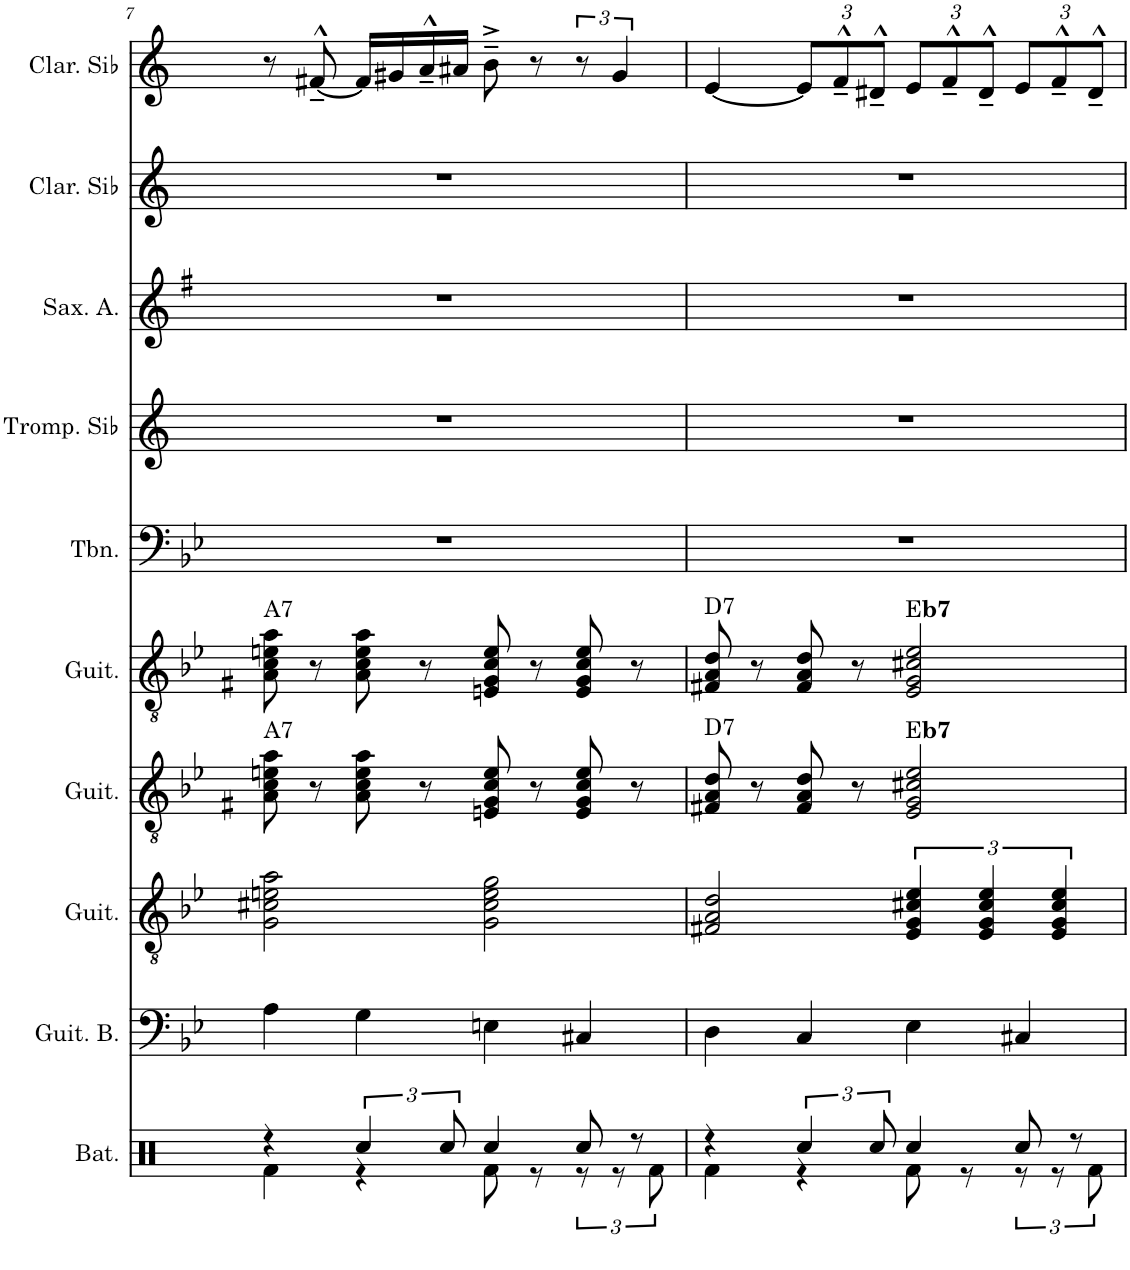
**kern	**kern	**kern	**kern	**kern	**kern	**kern	**kern	**kern	**kern
*part10	*part9	*part8	*part7	*part6	*part5	*part4	*part3	*part2	*part1
*staff10	*staff9	*staff8	*staff7	*staff6	*staff5	*staff4	*staff3	*staff2	*staff1
*I"Batterie	*I"Guitare Basse	*I"Guitare acoustique	*I"Guitare acoustique	*I"Guitare classique	*I"Trombone	*I"Trompette en Sib	*I"Saxophone Alto	*I"Clarinette en Sib	*I"Clarinette en Sib
*I'Bat.	*I'Guit. B.	*I'Guit.	*I'Guit.	*I'Guit.	*I'Tbn.	*I'Tromp. Sib	*I'Sax. A.	*I'Clar. Sib	*I'Clar. Sib
!!LO:PB:g=z
*clefX	*clefF4	*clefGv2	*clefGv2	*clefGv2	*clefF4	*clefG2	*clefG2	*clefG2	*clefG2
*	*Trd7c12	*	*	*	*	*Trd1c2	*Trd5c9	*Trd1c2	*Trd1c2
*k[]	*k[b-e-]	*k[b-e-]	*k[b-e-]	*k[b-e-]	*k[b-e-]	*k[]	*k[f#]	*k[]	*k[]
*M4/4	*M4/4	*M4/4	*M4/4	*M4/4	*M4/4	*M4/4	*M4/4	*M4/4	*M4/4
=7	=7	=7	=7	=7	=7	=7	=7	=7	=7
*^	*	*	*	*	*	*	*	*	*
!	!	!	!	!	!LO:TX:a:t=A7	!	!	!	!	!
!	!	!	!	!LO:TX:a:t=A7	!	!	!	!	!	!
4r	4Rf\	4A\	2G\ 2c#X\ 2en\ 2a\	8A\ 8c#X\ 8en\ 8a\	8A\ 8c#X\ 8en\ 8a\	1r	1r	1r	1r	8r
.	.	.	.	8r	8r	.	.	.	.	[8f#X~^^/
6Rcc/	4r	4G\	.	8A\ 8c#\ 8e\ 8a\	8A\ 8c#\ 8e\ 8a\	.	.	.	.	16f#/LL]
.	.	.	.	.	.	.	.	.	.	16g#X/
.	.	.	.	8r	8r	.	.	.	.	16a~^^/
12Rcc/	.	.	.	.	.	.	.	.	.	.
.	.	.	.	.	.	.	.	.	.	16a#X/JJ
4Rcc/	8Rf\	4En\	2G\ 2c#\ 2e\ 2g\	8En/ 8G/ 8c#/ 8e/	8En/ 8G/ 8c#/ 8e/	.	.	.	.	8b~^\
.	8r	.	.	8r	8r	.	.	.	.	8r
8Rcc/	12r	4C#X/	.	8E/ 8G/ 8c#/ 8e/	8E/ 8G/ 8c#/ 8e/	.	.	.	.	12r
.	12r	.	.	.	.	.	.	.	.	6g#/
8r	.	.	.	8r	8r	.	.	.	.	.
.	12Rf\	.	.	.	.	.	.	.	.	.
=8	=8	=8	=8	=8	=8	=8	=8	=8	=8	=8
!	!	!	!	!	!LO:TX:a:t=D7	!	!	!	!	!
!	!	!	!	!LO:TX:a:t=D7	!	!	!	!	!	!
4r	4Rf\	4D\	2F#X/ 2A/ 2d/	8F#X/ 8A/ 8d/	8F#X/ 8A/ 8d/	1r	1r	1r	1r	[4e/
.	.	.	.	8r	8r	.	.	.	.	.
*	*	*	*	*	*	*	*	*	*	*Xbrackettup
6Rcc/	4r	4C/	.	8F#/ 8A/ 8d/	8F#/ 8A/ 8d/	.	.	.	.	12e/L]
.	.	.	.	.	.	.	.	.	.	12f~^^/
.	.	.	.	8r	8r	.	.	.	.	.
12Rcc/	.	.	.	.	.	.	.	.	.	12d#X~^^/J
!	!	!	!	!	!LO:TX:a:t=E	!	!	!	!	!
!	!	!	!	!	!LO:TX:a:B:t=b7	!	!	!	!	!
!	!	!	!	!LO:TX:a:t=E	!	!	!	!	!	!
!	!	!	!	!LO:TX:a:B:t=b7	!	!	!	!	!	!
4Rcc/	8Rf\	4E-\	6E-/ 6G/ 6c#X/ 6e-/	2E-/ 2G/ 2c#X/ 2e-/	2E-/ 2G/ 2c#X/ 2e-/	.	.	.	.	12e/L
.	.	.	.	.	.	.	.	.	.	12f~^^/
.	8r	.	.	.	.	.	.	.	.	.
.	.	.	6E-/ 6G/ 6c#/ 6e-/	.	.	.	.	.	.	12d#~^^/J
8Rcc/	12r	4C#X/	.	.	.	.	.	.	.	12e/L
.	12r	.	6E-/ 6G/ 6c#/ 6e-/	.	.	.	.	.	.	12f~^^/
8r	.	.	.	.	.	.	.	.	.	.
.	12Rf\	.	.	.	.	.	.	.	.	12d#~^^/J
*v	*v	*	*	*	*	*	*	*	*	*
=	=	=	=	=	=	=	=	=	=
*-	*-	*-	*-	*-	*-	*-	*-	*-	*-
